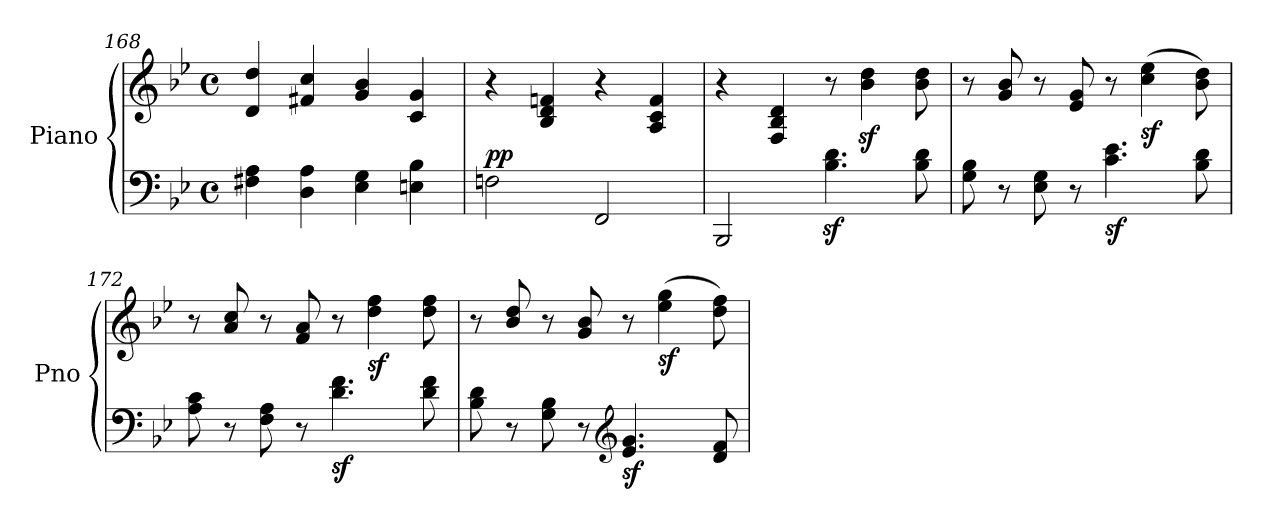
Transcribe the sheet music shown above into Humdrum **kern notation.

**kern	**kern	**dynam
*part1	*part1	*part1
*staff2	*staff1	*staff1/2
*I"Piano	*	*
*I'Pno	*	*
!!LO:LB:g=z
*clefF4	*clefG2	*
*k[b-e-]	*k[b-e-]	*
*M4/4	*M4/4	*
*met(c)	*met(c)	*
=168	=168	=168
4F#X\ 4A\	4d/ 4dd/	.
4D\ 4A\	4f#X/ 4cc/	.
4E-\ 4G\	4g/ 4b-/	.
4En\ 4B-\	4c/ 4g/	.
=169	=169	=169
!	!	!LO:DY:a=2
2Fn\	4r	pp
.	4B-/ 4d/ 4fn/	.
2FF/	4r	.
.	4A/ 4c/ 4f/	.
=170	=170	=170
2BBB-/	4r	.
.	4F/ 4B-/ 4d/	.
4.B-\z< 4.d\z<	8r	.
.	4b-\z< 4dd\z<	.
8B-\ 8d\	8b-\ 8dd\	.
=171	=171	=171
*^	*^	*
8ryy	8G\ 8B-\	8r	8ryy	.
8r	8ryy	8ryy	8g/ 8b-/	.
8ryy	8E-\ 8G\	8r	8ryy	.
8r	2ryy	8ryy	8e-/ 8g/	.
!	!	!	!	!LO:DY:b=2
4.c\ 4.e-\	.	8r	2ryy	sf
!	!	!	!	!LO:DY:b
.	.	(>4cc\ 4ee-\	.	sf
8B-\ 8d\	8ryy	8b-\ 8dd\)	.	.
=172	=172	=172	=172	=172
8ryy	8A\ 8c\	8r	8ryy	.
8r	8ryy	8ryy	8a/ 8cc/	.
8ryy	8F\ 8A\	8r	8ryy	.
8r	2ryy	8ryy	8f/ 8a/	.
!	!	!	!	!LO:DY:b=2
4.d\ 4.f\	.	8r	2ryy	sf
!	!	!	!	!LO:DY:b
.	.	4dd\ 4ff\	.	sf
8d\ 8f\	8ryy	8dd\ 8ff\	.	.
=173	=173	=173	=173	=173
8ryy	8B-\ 8d\	8r	8ryy	.
8r	8ryy	8ryy	8b-/ 8dd/	.
8ryy	8G\ 8B-\	8r	8ryy	.
8r	2ryy	8ryy	8g/ 8b-/	.
*clefG2	*	*	*	*
!	!	!	!	!LO:DY:b=2
4.e-/ 4.g/	.	8r	2ryy	sf
!	!	!	!	!LO:DY:b
.	.	(>4ee-\ 4gg\	.	sf
8d/ 8f/	8ryy	8dd\ 8ff\)	.	.
*v	*v	*	*	*
*	*v	*v	*
=	=	=
*-	*-	*-
